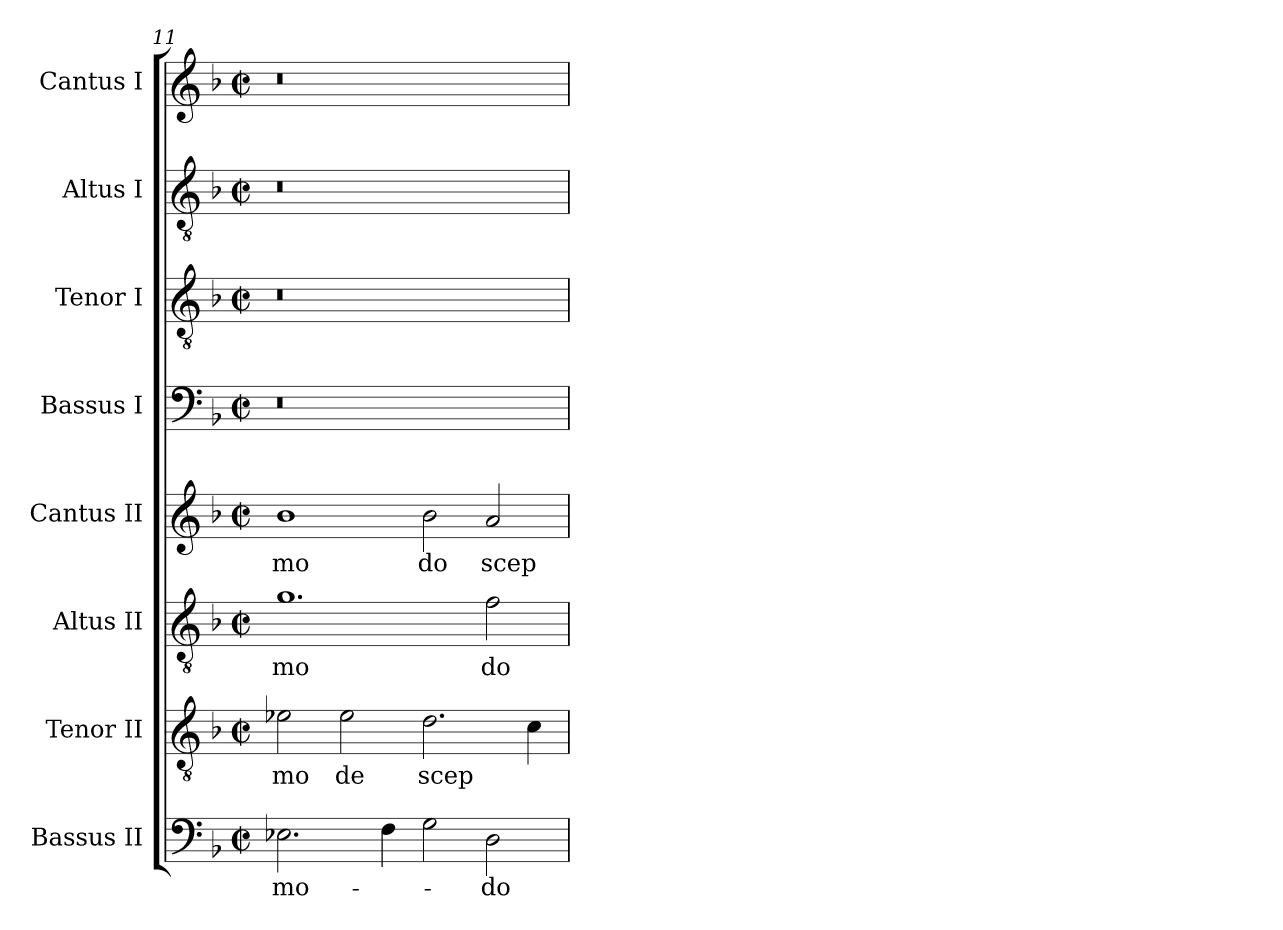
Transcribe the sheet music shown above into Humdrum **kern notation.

**kern	**text	**kern	**text	**kern	**text	**kern	**text	**kern	**kern	**kern	**kern
*part8	*part8	*part7	*part7	*part6	*part6	*part5	*part5	*part4	*part3	*part2	*part1
*staff8	*staff8	*staff7	*staff7	*staff6	*staff6	*staff5	*staff5	*staff4	*staff3	*staff2	*staff1
*I"Bassus II	*	*I"Tenor II	*	*I"Altus II	*	*I"Cantus II	*	*I"Bassus I	*I"Tenor I	*I"Altus I	*I"Cantus I
*clefF4	*	*clefGv2	*	*clefGv2	*	*clefG2	*	*clefF4	*clefGv2	*clefGv2	*clefG2
*k[b-]	*	*k[b-]	*	*k[b-]	*	*k[b-]	*	*k[b-]	*k[b-]	*k[b-]	*k[b-]
*F:	*	*F:	*	*F:	*	*F:	*	*F:	*F:	*F:	*F:
*M2/2	*	*M2/2	*	*M2/2	*	*M2/2	*	*M2/2	*M2/2	*M2/2	*M2/2
*met(c|)	*	*met(c|)	*	*met(c|)	*	*met(c|)	*	*met(c|)	*met(c|)	*met(c|)	*met(c|)
=11	=11	=11	=11	=11	=11	=11	=11	=11	=11	=11	=11
!	!LO:LY:b	!	!LO:LY:b:cj	!	!LO:LY:b:cj	!	!LO:LY:b:cj	!	!	!	!
2.E-X\	mo-	2e-X\	mo	1.g	mo	1b-	mo	0r	0r	0r	0r
!	!	!	!LO:LY:b:cj	!	!	!	!	!	!	!	!
.	.	2e-\	de	.	.	.	.	.	.	.	.
4F\	.	.	.	.	.	.	.	.	.	.	.
!	!	!	!LO:LY:b	!	!	!	!LO:LY:b:cj	!	!	!	!
2G\	.	2.d\	scep	.	.	2b-\	do	.	.	.	.
!	!LO:LY:b:cj	!	!	!	!LO:LY:b:cj	!	!LO:LY:b:cj	!	!	!	!
2D\	-do	.	.	2f\	do	2a/	scep	.	.	.	.
.	.	4c\	.	.	.	.	.	.	.	.	.
=	=	=	=	=	=	=	=	=	=	=	=
*-	*-	*-	*-	*-	*-	*-	*-	*-	*-	*-	*-
